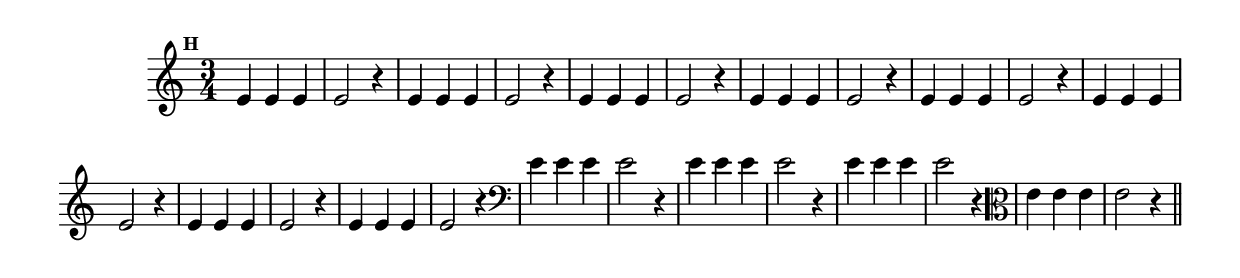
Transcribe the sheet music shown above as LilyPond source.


\version "2.14.2"

%\header { texidoc="Perguntas e Respostas"}

\relative c' {

  \override Staff.TimeSignature #'style = #'()
  \time 3/4 
  \override Score.BarNumber #'transparent = ##t
                                %\override Score.RehearsalMark #'font-family = #'roman
  \override Score.RehearsalMark #'font-size = #-2
  \override Score.BarNumber #'transparent = ##t
  \set Score.markFormatter = #format-mark-numbers

  \mark 8 

                                % CLARINETE

  \tag #'cl {
    e4 e e | e2 r4 
  }

                                % FLAUTA

  \tag #'fl {
    e4 e e | e2 r4 
  }

                                % OBOÉ

  \tag #'ob {
    e4 e e | e2 r4 
  }

                                % SAX ALTO

  \tag #'saxa {
    e4 e e | e2 r4 
  }

                                % SAX TENOR

  \tag #'saxt {
    e4 e e | e2 r4 
  }

                                % SAX GENES

  \tag #'saxg {
    e4 e e | e2 r4 
  }

                                % TROMPETE

  \tag #'tpt {
    e4 e e | e2 r4 
  }

                                % TROMPA

  \tag #'tpa {
    e4 e e | e2 r4 
  }


                                % TROMBONE

  \tag #'tbn {
    \clef bass
    e4 e e | e2 r4 
  }

                                % TUBA MIB

  \tag #'tbamib {
    \clef bass
    e4 e e | e2 r4 
  }

                                % TUBA SIB

  \tag #'tbasib {
    \clef bass
    e4 e e | e2 r4 
  }


                                % VIOLA

  \tag #'vla {
    \clef alto
    e4 e e | e2 r4 
  }

                                % FINAL

  \bar "||"

}
